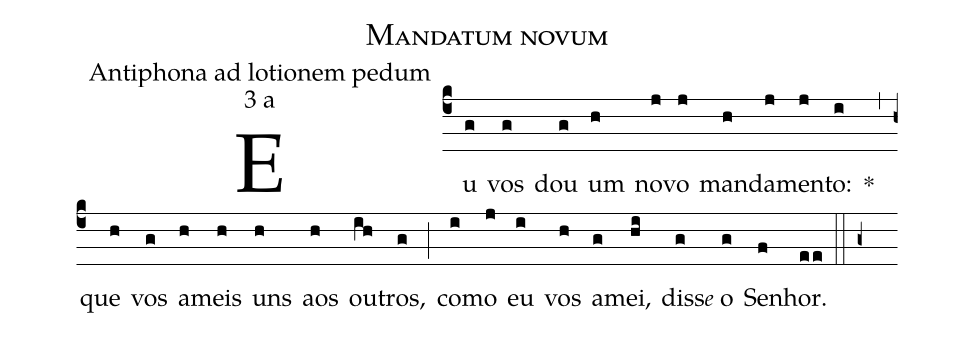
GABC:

name: Mandatum novum;
office-part: Antiphona ad lotionem pedum;
mode: 3;
mode-differentia: a;
%%
(c4)

Eu(g) vos(g) dou(g) um(h) no(j)vo(j) man(h)da(j)men(j)to:(i) *(,) que(h) vos(g) a(h)meis(h) uns(h) aos(h) ou(ih)tros,(g) (;) co(i)mo(j) eu(i) vos(h) a(g)mei,(hi) dis(g)s<e>e</e> o(g) Se(f)nhor.(ee)

(::)

(g+)
